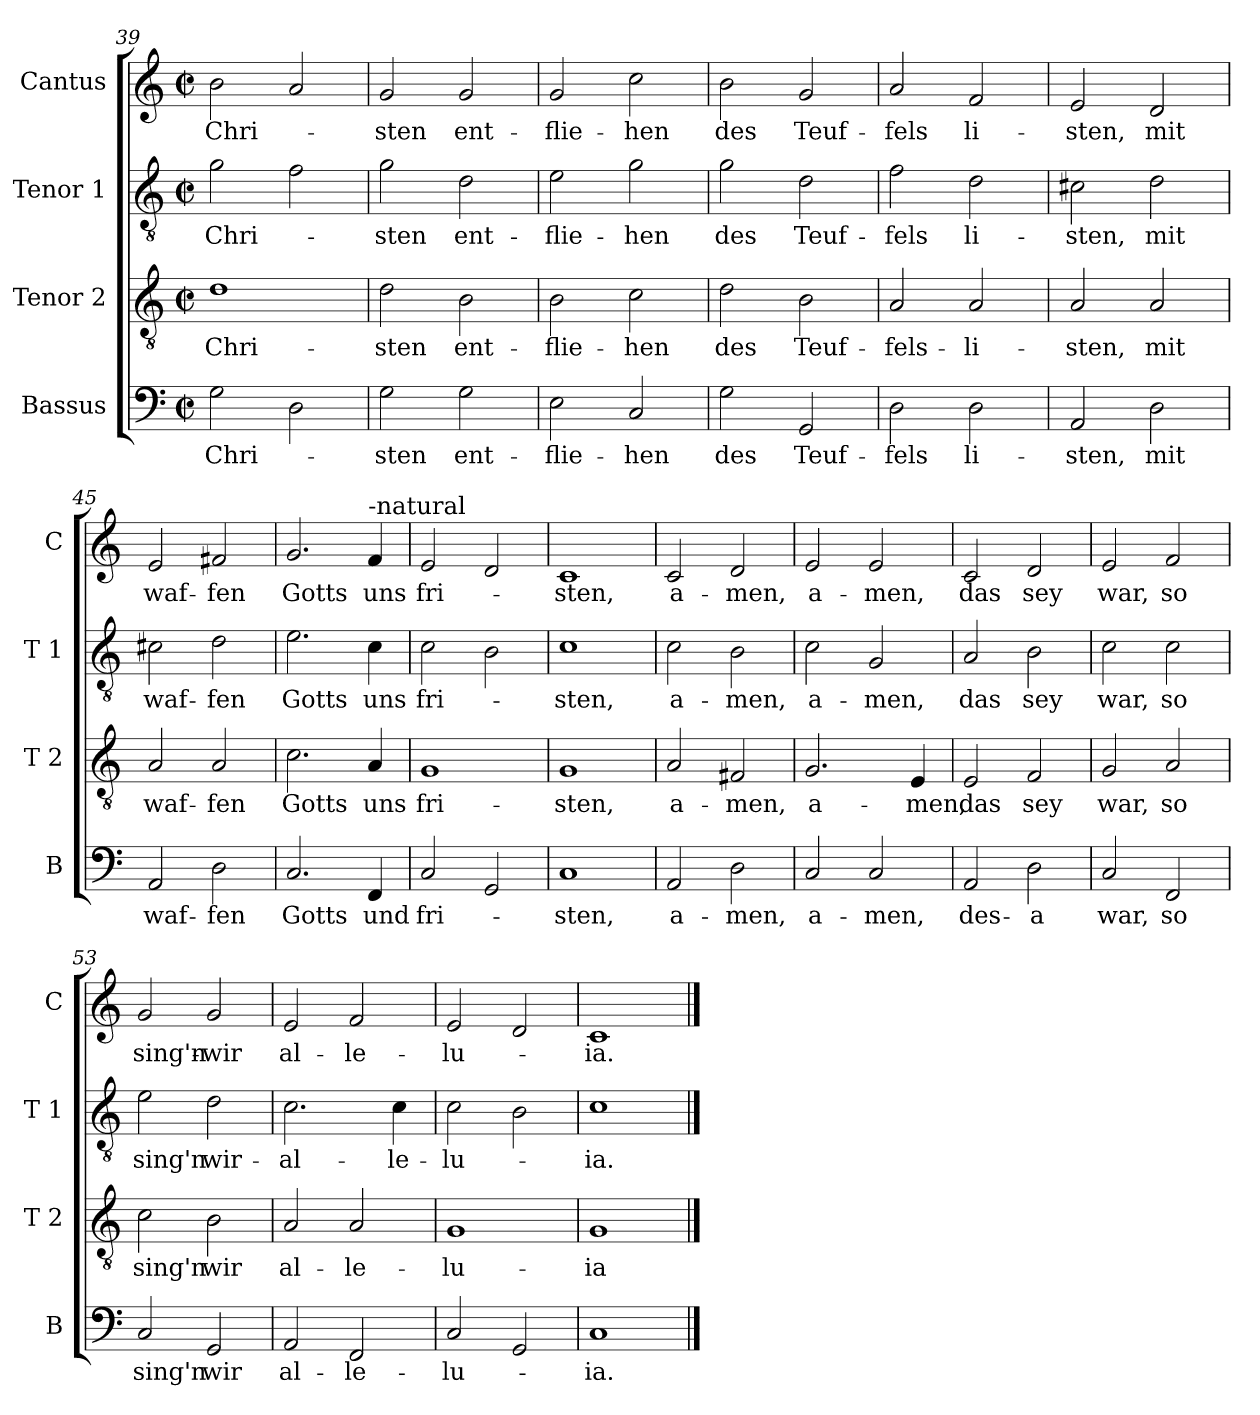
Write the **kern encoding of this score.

**kern	**text	**kern	**text	**kern	**text	**kern	**text
*part4	*part4	*part3	*part3	*part2	*part2	*part1	*part1
*staff4	*staff4	*staff3	*staff3	*staff2	*staff2	*staff1	*staff1
*I"Bassus	*	*I"Tenor 2	*	*I"Tenor 1	*	*I"Cantus	*
*I'B	*	*I'T 2	*	*I'T 1	*	*I'C	*
*clefF4	*	*clefGv2	*	*clefGv2	*	*clefG2	*
*k[]	*	*k[]	*	*k[]	*	*k[]	*
*C:	*	*C:	*	*C:	*	*C:	*
*M2/2	*	*M2/2	*	*M2/2	*	*M2/2	*
*met(c|)	*	*met(c|)	*	*met(c|)	*	*met(c|)	*
=39	=39	=39	=39	=39	=39	=39	=39
!	!LO:LY:b	!	!LO:LY:b	!	!LO:LY:b	!	!LO:LY:b
2G\	Chri-	1d	Chri-	2g\	Chri-	2b\	Chri-
2D\	.	.	.	2f\	.	2a/	.
=40	=40	=40	=40	=40	=40	=40	=40
!	!LO:LY:b	!	!LO:LY:b	!	!LO:LY:b	!	!LO:LY:b
2G\	-sten	2d\	-sten	2g\	-sten	2g/	-sten
!	!LO:LY:b	!	!LO:LY:b	!	!LO:LY:b	!	!LO:LY:b
2G\	ent-	2B\	ent-	2d\	ent-	2g/	ent-
=41	=41	=41	=41	=41	=41	=41	=41
!	!LO:LY:b	!	!LO:LY:b	!	!LO:LY:b	!	!LO:LY:b
2E\	-flie-	2B\	-flie-	2e\	-flie-	2g/	-flie-
!	!LO:LY:b	!	!LO:LY:b	!	!LO:LY:b	!	!LO:LY:b
2C/	-hen	2c\	-hen	2g\	-hen	2cc\	-hen
=42	=42	=42	=42	=42	=42	=42	=42
!	!LO:LY:b	!	!LO:LY:b	!	!LO:LY:b	!	!LO:LY:b
2G\	des	2d\	des	2g\	des	2b\	des
!	!LO:LY:b	!	!LO:LY:b	!	!LO:LY:b	!	!LO:LY:b
2GG/	Teuf-	2B\	Teuf-	2d\	Teuf-	2g/	Teuf-
!!LO:LB:g=z
=43	=43	=43	=43	=43	=43	=43	=43
!	!LO:LY:b	!	!LO:LY:b	!	!LO:LY:b	!	!LO:LY:b
2D\	-fels	2A/	-fels-	2f\	-fels	2a/	-fels
!	!LO:LY:b	!	!LO:LY:b	!	!LO:LY:b	!	!LO:LY:b
2D\	li-	2A/	-li-	2d\	li-	2f/	li-
=44	=44	=44	=44	=44	=44	=44	=44
!	!LO:LY:b	!	!LO:LY:b	!	!LO:LY:b	!	!LO:LY:b
2AA/	-sten,	2A/	-sten,	2c#X\	-sten,	2e/	-sten,
!	!LO:LY:b	!	!LO:LY:b	!	!LO:LY:b	!	!LO:LY:b
2D\	mit	2A/	mit	2d\	mit	2d/	mit
=45	=45	=45	=45	=45	=45	=45	=45
!	!LO:LY:b	!	!LO:LY:b	!	!LO:LY:b	!	!LO:LY:b
2AA/	waf-	2A/	waf-	2c#X\	waf-	2e/	waf-
!	!LO:LY:b	!	!LO:LY:b	!	!LO:LY:b	!	!LO:LY:b
2D\	-fen	2A/	-fen	2d\	-fen	2f#X/	-fen
=46	=46	=46	=46	=46	=46	=46	=46
!	!LO:LY:b	!	!LO:LY:b	!	!LO:LY:b	!	!LO:LY:b
2.C/	Gotts	2.c\	Gotts	2.e\	Gotts	2.g/	Gotts
!	!	!	!	!	!	!LO:TX:a:t=-natural	!
!	!LO:LY:b	!	!LO:LY:b	!	!LO:LY:b	!	!LO:LY:b
4FF/	und	4A/	uns	4c\	uns	4f/	uns
=47	=47	=47	=47	=47	=47	=47	=47
!	!LO:LY:b	!	!LO:LY:b	!	!LO:LY:b	!	!LO:LY:b
2C/	fri-	1G	fri-	2c\	fri-	2e/	fri-
2GG/	.	.	.	2B\	.	2d/	.
=48	=48	=48	=48	=48	=48	=48	=48
!	!LO:LY:b	!	!LO:LY:b	!	!LO:LY:b	!	!LO:LY:b
1C	-sten,	1G	-sten,	1c	-sten,	1c	-sten,
=49	=49	=49	=49	=49	=49	=49	=49
!	!LO:LY:b	!	!LO:LY:b	!	!LO:LY:b	!	!LO:LY:b
2AA/	a-	2A/	a-	2c\	a-	2c/	a-
!	!LO:LY:b	!	!LO:LY:b	!	!LO:LY:b	!	!LO:LY:b
2D\	-men,	2F#X/	-men,	2B\	-men,	2d/	-men,
!!LO:LB:g=z
=50	=50	=50	=50	=50	=50	=50	=50
!	!LO:LY:b	!	!LO:LY:b	!	!LO:LY:b	!	!LO:LY:b
2C/	a-	2.G/	a-	2c\	a-	2e/	a-
!	!LO:LY:b	!	!	!	!LO:LY:b	!	!LO:LY:b
2C/	-men,	.	.	2G/	-men,	2e/	-men,
!	!	!	!LO:LY:b	!	!	!	!
.	.	4E/	-men,	.	.	.	.
=51	=51	=51	=51	=51	=51	=51	=51
!	!LO:LY:b	!	!LO:LY:b	!	!LO:LY:b	!	!LO:LY:b
2AA/	des-	2E/	das	2A/	das	2c/	das
!	!LO:LY:b	!	!LO:LY:b	!	!LO:LY:b	!	!LO:LY:b
2D\	-a	2F/	sey	2B\	sey	2d/	sey
=52	=52	=52	=52	=52	=52	=52	=52
!	!LO:LY:b	!	!LO:LY:b	!	!LO:LY:b	!	!LO:LY:b
2C/	war,	2G/	war,	2c\	war,	2e/	war,
!	!LO:LY:b	!	!LO:LY:b	!	!LO:LY:b	!	!LO:LY:b
2FF/	so	2A/	so	2c\	so	2f/	so
=53	=53	=53	=53	=53	=53	=53	=53
!	!LO:LY:b	!	!LO:LY:b	!	!LO:LY:b	!	!LO:LY:b
2C/	sing'n	2c\	sing'n	2e\	sing'n	2g/	sing'n-
!	!LO:LY:b	!	!LO:LY:b	!	!LO:LY:b	!	!LO:LY:b
2GG/	wir	2B\	wir	2d\	wir-	2g/	-wir
=54	=54	=54	=54	=54	=54	=54	=54
!	!LO:LY:b	!	!LO:LY:b	!	!LO:LY:b	!	!LO:LY:b
2AA/	al-	2A/	al-	2.c\	-al-	2e/	al-
!	!LO:LY:b	!	!LO:LY:b	!	!	!	!LO:LY:b
2FF/	-le-	2A/	-le-	.	.	2f/	-le-
!	!	!	!	!	!LO:LY:b	!	!
.	.	.	.	4c\	-le-	.	.
=55	=55	=55	=55	=55	=55	=55	=55
!	!LO:LY:b	!	!LO:LY:b	!	!LO:LY:b	!	!LO:LY:b
2C/	-lu-	1G	-lu-	2c\	-lu-	2e/	-lu-
2GG/	.	.	.	2B\	.	2d/	.
=56	=56	=56	=56	=56	=56	=56	=56
!	!LO:LY:b	!	!LO:LY:b	!	!LO:LY:b	!	!LO:LY:b
1C	-ia.	1G	-ia	1c	-ia.	1c	-ia.
==	==	==	==	==	==	==	==
*-	*-	*-	*-	*-	*-	*-	*-
